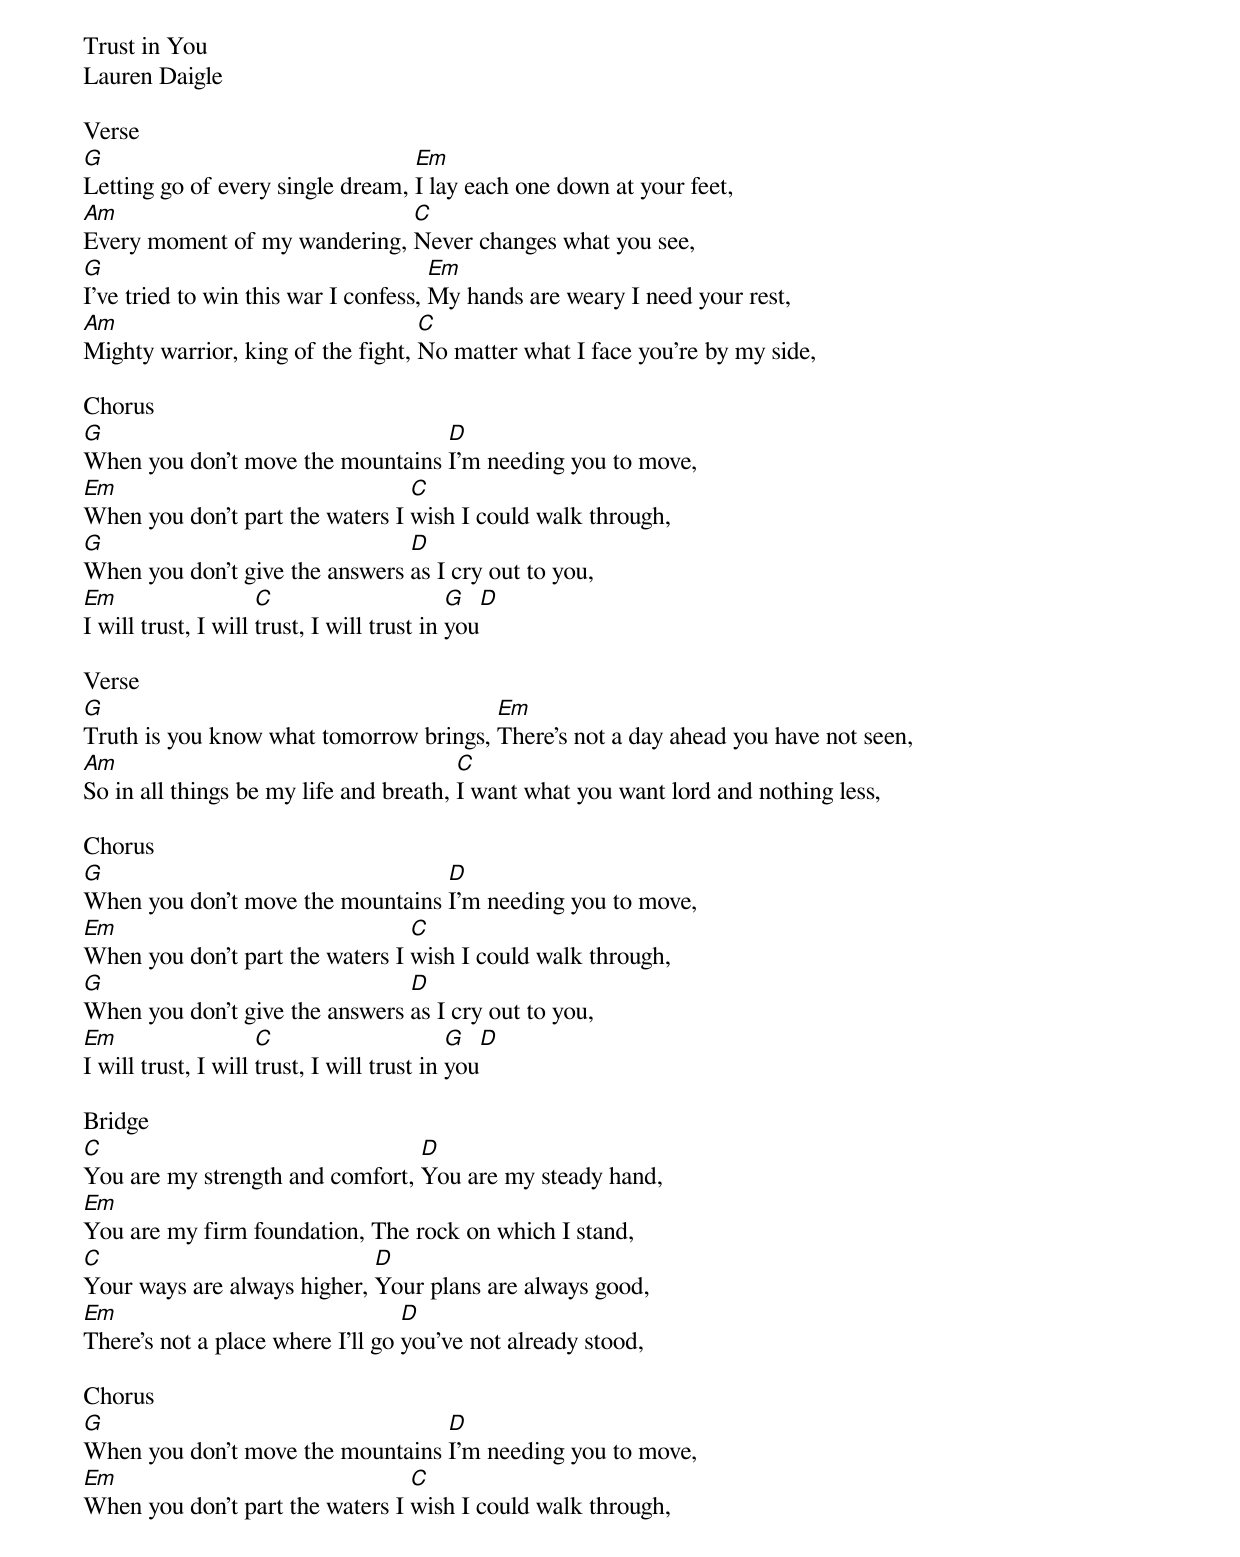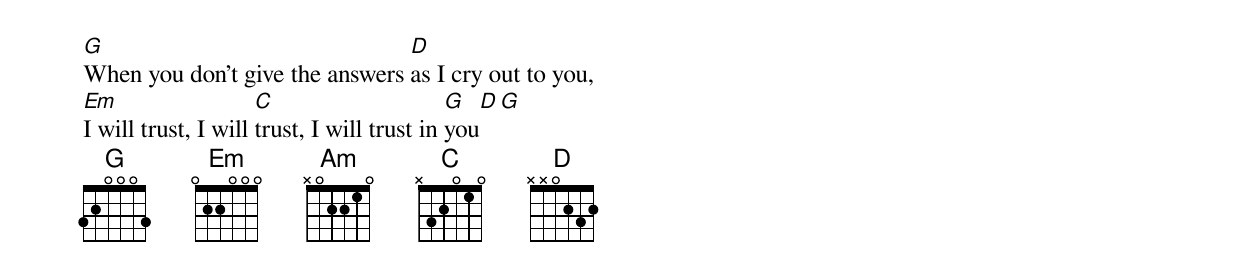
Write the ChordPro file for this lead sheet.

Trust in You
Lauren Daigle

Verse
[G]Letting go of every single dream, [Em]I lay each one down at your feet,
[Am]Every moment of my wandering, [C]Never changes what you see,
[G]I've tried to win this war I confess, [Em]My hands are weary I need your rest,
[Am]Mighty warrior, king of the fight, [C]No matter what I face you're by my side,

Chorus
[G]When you don't move the mountains [D]I'm needing you to move,
[Em]When you don't part the waters I [C]wish I could walk through,
[G]When you don't give the answers [D]as I cry out to you,
[Em]I will trust, I will [C]trust, I will trust in [G]you[D]

Verse
[G]Truth is you know what tomorrow brings, [Em]There's not a day ahead you have not seen,
[Am]So in all things be my life and breath, [C]I want what you want lord and nothing less,

Chorus
[G]When you don't move the mountains [D]I'm needing you to move,
[Em]When you don't part the waters I [C]wish I could walk through,
[G]When you don't give the answers [D]as I cry out to you,
[Em]I will trust, I will [C]trust, I will trust in [G]you[D]

Bridge
[C]You are my strength and comfort, [D]You are my steady hand,
[Em]You are my firm foundation, The rock on which I stand,
[C]Your ways are always higher, [D]Your plans are always good,
[Em]There's not a place where I'll go [D]you've not already stood,

Chorus
[G]When you don't move the mountains [D]I'm needing you to move,
[Em]When you don't part the waters I [C]wish I could walk through,
[G]When you don't give the answers [D]as I cry out to you,
[Em]I will trust, I will [C]trust, I will trust in [G]you[D][G]
